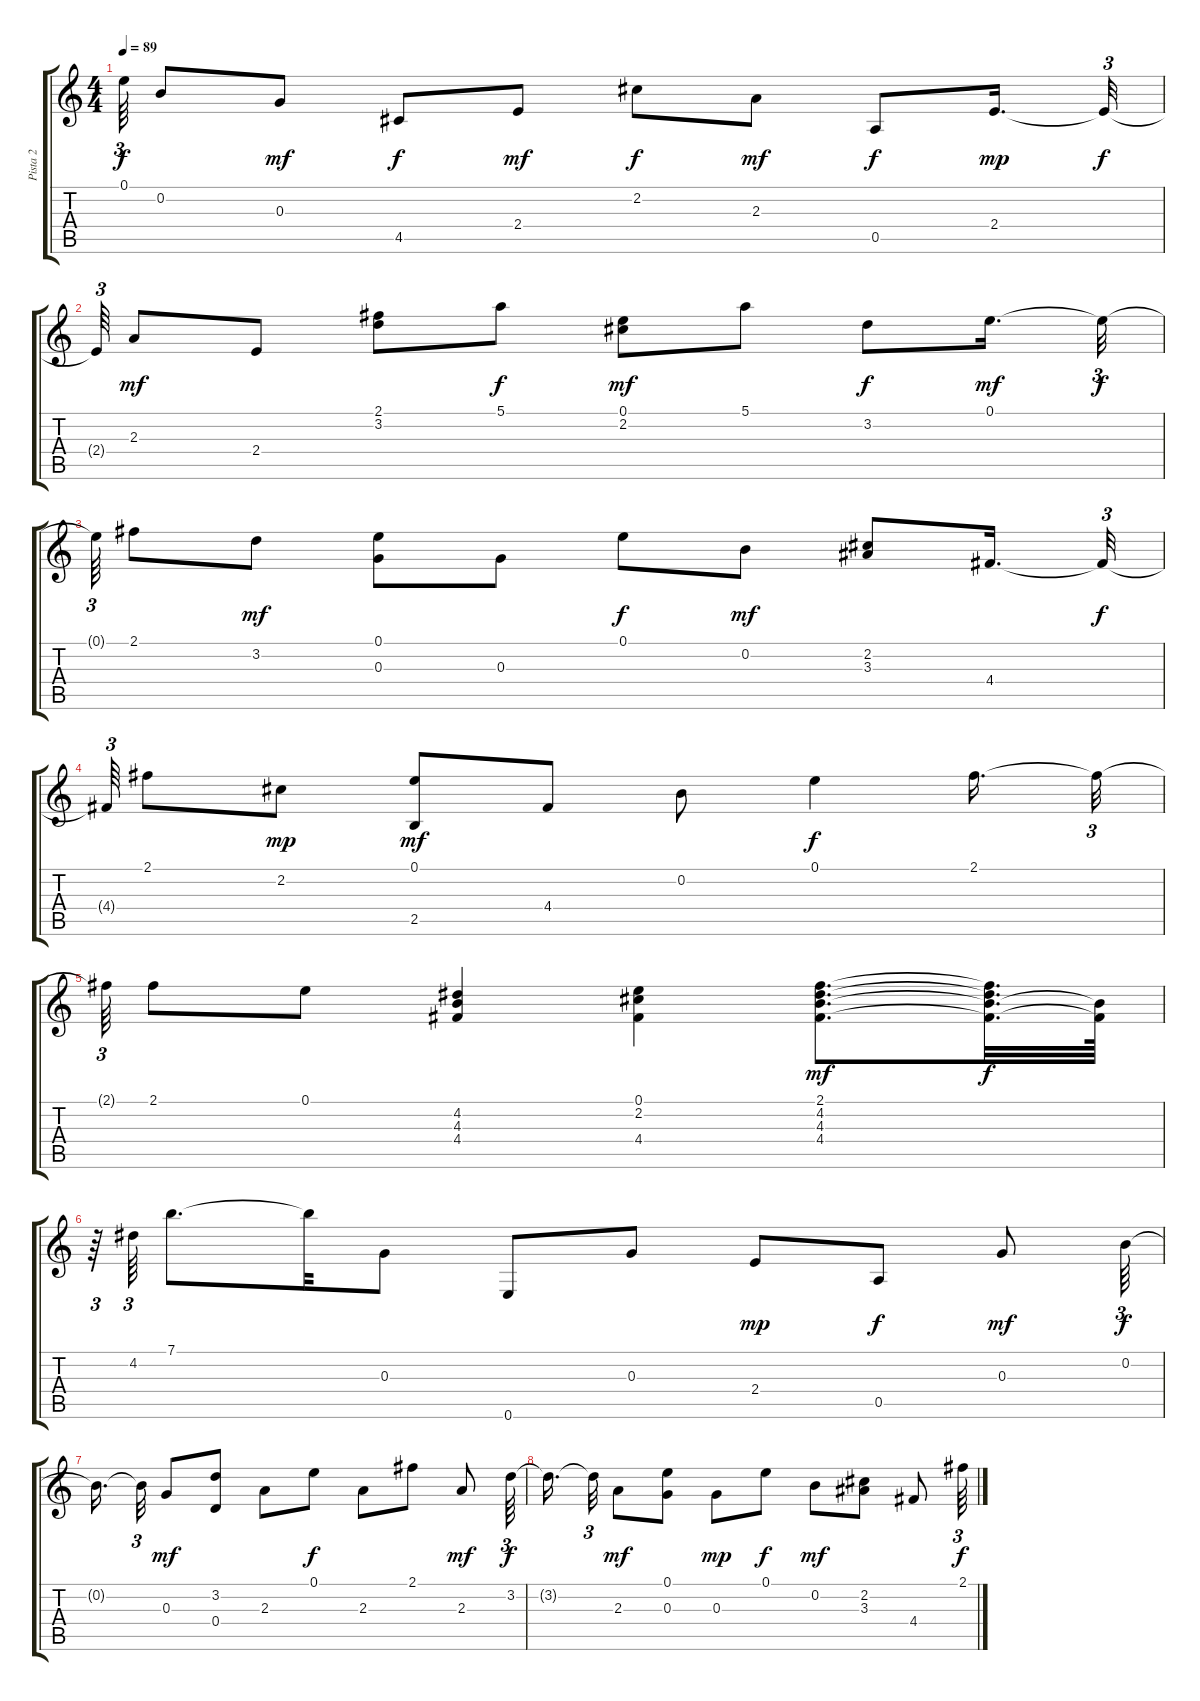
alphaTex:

\track ("Pista 2" "Pista 2") {instrument acousticguitarsteel}
\staff {score tabs}
\tuning (E4 B3 G3 D3 A2 E2) {hide}
\ts (4 4)
\tempo 89
\clef g2
\ks c
0.1{t}.64{tu (3 2) dy f} 0.2.8 0.3.8{dy mf} 4.5.8{dy f} 2.4.8{dy mf} 2.2.8{dy f} 2.3.8{dy mf} 0.5.8{dy f} 2.4.16{d dy mp} 2.4{t}.32{tu (3 2) dy f} |
2.4{t}.64{tu (3 2)} 2.3.8{dy mf} 2.4.8 (2.1 3.2).8 5.1.8{dy f} (0.1 2.2).8{dy mf} 5.1.8 3.2.8{dy f} 0.1.16{d dy mf} 0.1{t}.32{tu (3 2) dy f} |
0.1{t}.64{tu (3 2)} 2.1.8 3.2.8{dy mf} (0.1 0.3).8 0.3.8 0.1.8{dy f} 0.2.8{dy mf} (2.2 3.3).8 4.4.16{d} 4.4{t}.32{tu (3 2) dy f} |
4.4{t}.64{tu (3 2)} 2.1.8 2.2.8{dy mp} (0.1 2.5).8{dy mf} 4.4.8 0.2.8 0.1.4{dy f} 2.1.16{d} 2.1{t}.32{tu (3 2)} |
2.1{t}.64{tu (3 2)} 2.1.8 0.1.8 (4.2 4.3 4.4).4 (0.1 2.2 4.4).4 (2.1 4.2 4.3 4.4).8{d dy mf} (2.1{t} 4.2{t} 4.3{t} 4.4{t}).32{d dy f} (4.3{t} 4.4{t}).64 |
r.64{tu (3 2)} 4.2.64{tu (3 2)} 7.1.8{d} 7.1{t}.32 0.3.8 0.6.8 0.3.8 2.4.8{dy mp} 0.5.8{dy f} 0.3.8{dy mf} 0.2.64{tu (3 2) dy f} |
0.2{t}.16{d} 0.2{t}.32{tu (3 2)} 0.3.8{dy mf} (3.2 0.4).8 2.3.8 0.1.8{dy f} 2.3.8 2.1.8 2.3.8{dy mf} 3.2.64{tu (3 2) dy f} |
3.2{t}.16{d} 3.2{t}.32{tu (3 2)} 2.3.8{dy mf} (0.1 0.3).8 0.3.8{dy mp} 0.1.8{dy f} 0.2.8{dy mf} (2.2 3.3).8 4.4.8 2.1.64{tu (3 2) dy f}
